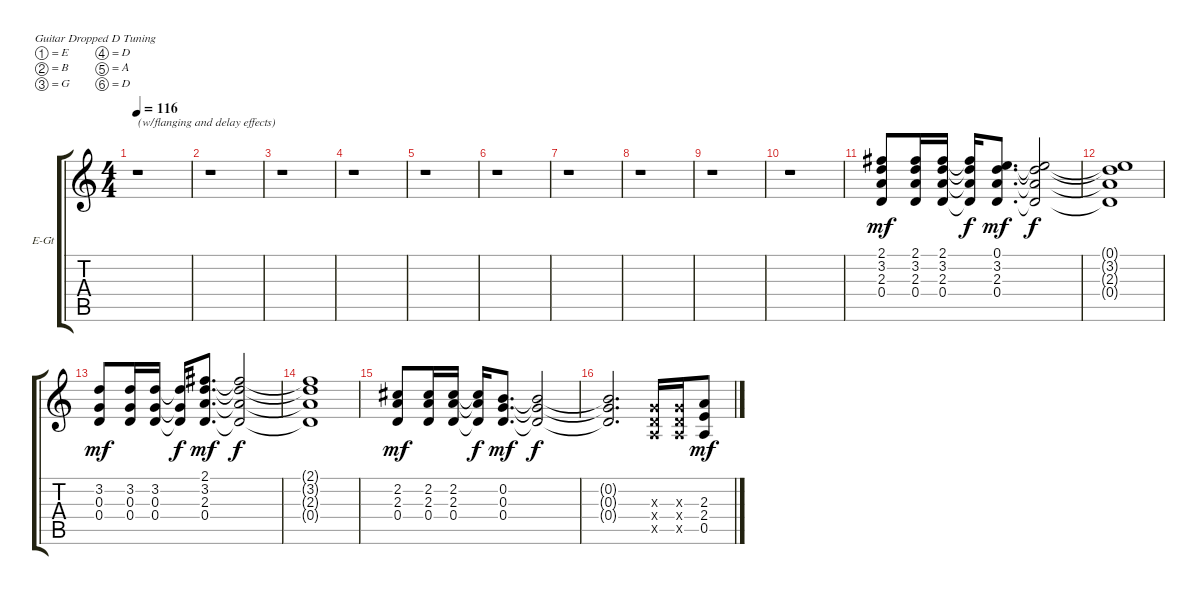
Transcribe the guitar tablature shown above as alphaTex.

\bracketExtendMode groupsimilarinstruments
\firstSystemTrackNameOrientation horizontal
\otherSystemsTrackNameOrientation horizontal
\track ("Guitar 4" "E-Gt") {instrument overdrivenguitar}
\staff {score tabs}
\tuning (E4 B3 G3 D3 A2 D2)
\ts (4 4)
\tempo 116
\clef g2
\ks c
r.1{txt "(w/flanging and delay effects)" dy mf instrument overdrivenguitar} |
r.1 |
r.1 |
r.1 |
r.1 |
r.1 |
r.1 |
r.1 |
r.1 |
r.1 |
(2.1 3.2 2.3 0.4).8 (2.1 3.2 2.3 0.4).16 (2.1 3.2 2.3 0.4).16 (2.1{t} 3.2{t} 2.3{t} 0.4{t}).16{dy f} (0.1 3.2 2.3 0.4).8{d dy mf} (0.1{t} 3.2{t} 2.3{t} 0.4{t}).2{dy f} |
(0.1{t} 3.2{t} 2.3{t} 0.4{t}).1 |
(3.2 0.3 0.4).8{dy mf} (3.2 0.3 0.4).16 (3.2 0.3 0.4).16 (3.2{t} 0.3{t} 0.4{t}).16{dy f} (2.1 3.2 2.3 0.4).8{d dy mf} (2.1{t} 3.2{t} 2.3{t} 0.4{t}).2{dy f} |
(2.1{t} 3.2{t} 2.3{t} 0.4{t}).1 |
(2.2 2.3 0.4).8{dy mf} (2.2 2.3 0.4).16 (2.2 2.3 0.4).16 (2.2{t} 2.3{t} 0.4{t}).16{dy f} (0.2 0.3 0.4).8{d dy mf} (0.2{t} 0.3{t} 0.4{t}).2{dy f} |
(0.2{t} 0.3{t} 0.4{t}).2{d} (0.3{x} 0.4{x} 0.5{x}).16 (0.3{x} 0.4{x} 0.5{x}).16 (2.3 2.4 0.5).8{dy mf}
